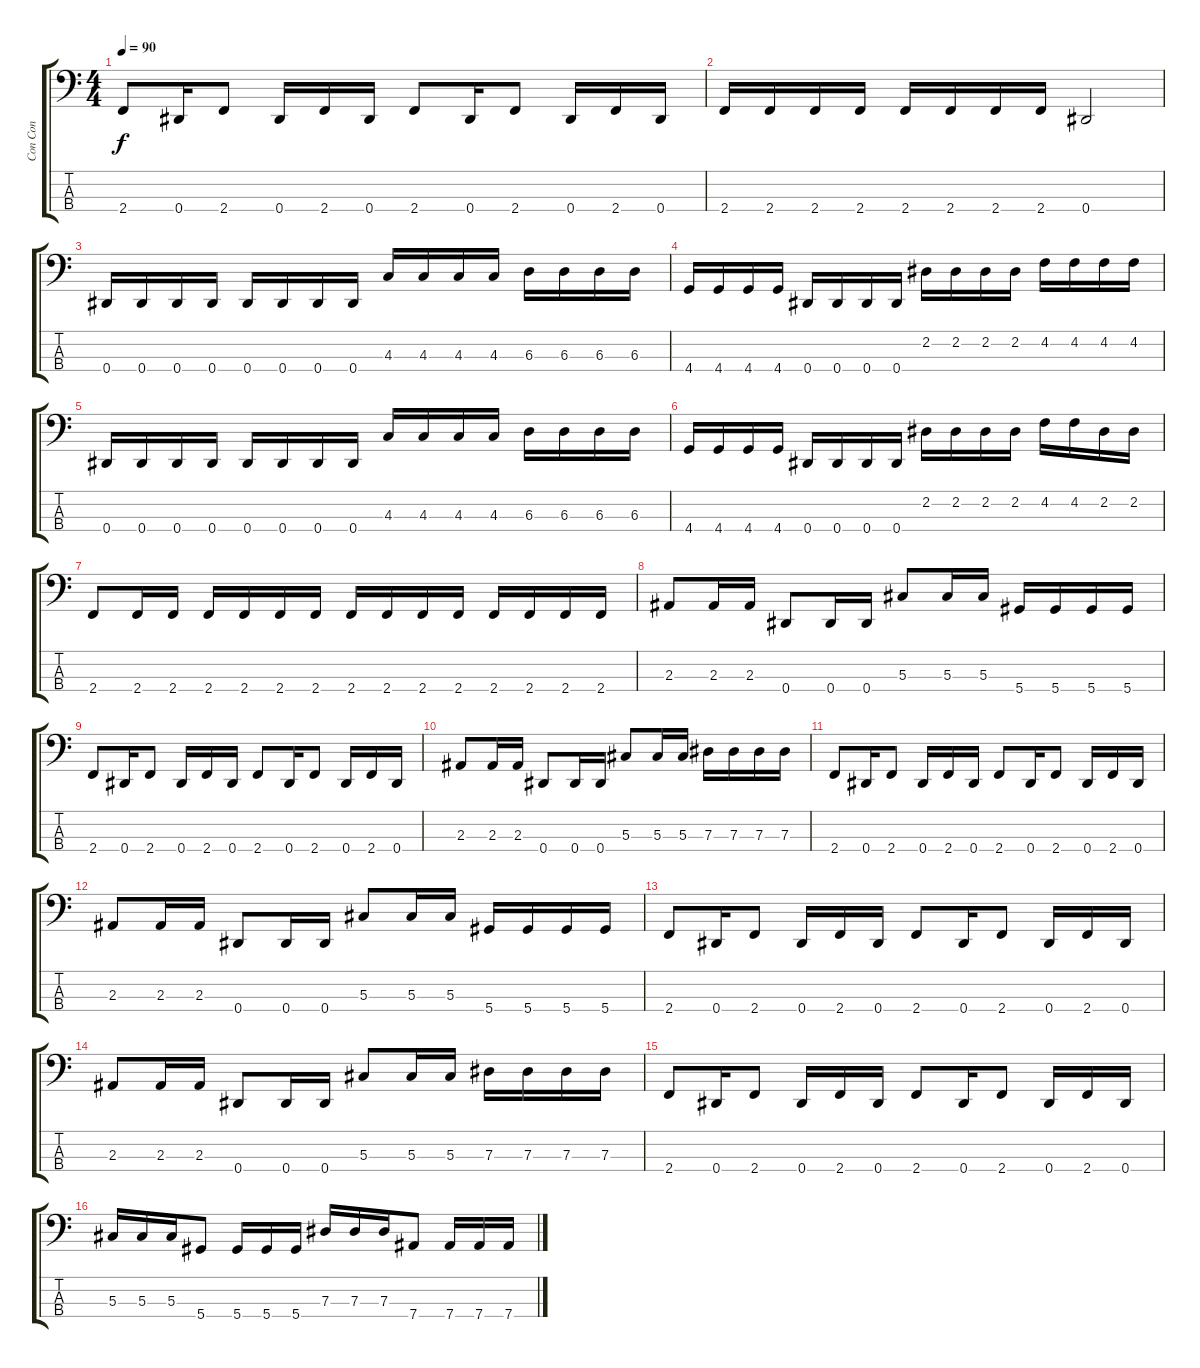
\track ("Con Con" "Con Con") {instrument electricbasspick}
\staff {score tabs}
\tuning (Gb2 Db2 Ab1 Eb1) {hide}
\ts (4 4)
\tempo 90
\clef f4
\ks c
2.4.8{dy f} 0.4.16 2.4.8 0.4.16 2.4.16 0.4.16 2.4.8 0.4.16 2.4.8 0.4.16 2.4.16 0.4.16 |
2.4.16 2.4.16 2.4.16 2.4.16 2.4.16 2.4.16 2.4.16 2.4.16 0.4.2 |
0.4.16 0.4.16 0.4.16 0.4.16 0.4.16 0.4.16 0.4.16 0.4.16 4.3.16 4.3.16 4.3.16 4.3.16 6.3.16 6.3.16 6.3.16 6.3.16 |
4.4.16 4.4.16 4.4.16 4.4.16 0.4.16 0.4.16 0.4.16 0.4.16 2.2.16 2.2.16 2.2.16 2.2.16 4.2.16 4.2.16 4.2.16 4.2.16 |
0.4.16 0.4.16 0.4.16 0.4.16 0.4.16 0.4.16 0.4.16 0.4.16 4.3.16 4.3.16 4.3.16 4.3.16 6.3.16 6.3.16 6.3.16 6.3.16 |
4.4.16 4.4.16 4.4.16 4.4.16 0.4.16 0.4.16 0.4.16 0.4.16 2.2.16 2.2.16 2.2.16 2.2.16 4.2.16 4.2.16 2.2.16 2.2.16 |
2.4.8 2.4.16 2.4.16 2.4.16 2.4.16 2.4.16 2.4.16 2.4.16 2.4.16 2.4.16 2.4.16 2.4.16 2.4.16 2.4.16 2.4.16 |
2.3.8 2.3.16 2.3.16 0.4.8 0.4.16 0.4.16 5.3.8 5.3.16 5.3.16 5.4.16 5.4.16 5.4.16 5.4.16 |
2.4.8 0.4.16 2.4.8 0.4.16 2.4.16 0.4.16 2.4.8 0.4.16 2.4.8 0.4.16 2.4.16 0.4.16 |
2.3.8 2.3.16 2.3.16 0.4.8 0.4.16 0.4.16 5.3.8 5.3.16 5.3.16 7.3.16 7.3.16 7.3.16 7.3.16 |
2.4.8 0.4.16 2.4.8 0.4.16 2.4.16 0.4.16 2.4.8 0.4.16 2.4.8 0.4.16 2.4.16 0.4.16 |
2.3.8 2.3.16 2.3.16 0.4.8 0.4.16 0.4.16 5.3.8 5.3.16 5.3.16 5.4.16 5.4.16 5.4.16 5.4.16 |
2.4.8 0.4.16 2.4.8 0.4.16 2.4.16 0.4.16 2.4.8 0.4.16 2.4.8 0.4.16 2.4.16 0.4.16 |
2.3.8 2.3.16 2.3.16 0.4.8 0.4.16 0.4.16 5.3.8 5.3.16 5.3.16 7.3.16 7.3.16 7.3.16 7.3.16 |
2.4.8 0.4.16 2.4.8 0.4.16 2.4.16 0.4.16 2.4.8 0.4.16 2.4.8 0.4.16 2.4.16 0.4.16 |
5.3.16 5.3.16 5.3.16 5.4.8 5.4.16 5.4.16 5.4.16 7.3.16 7.3.16 7.3.16 7.4.8 7.4.16 7.4.16 7.4.16
